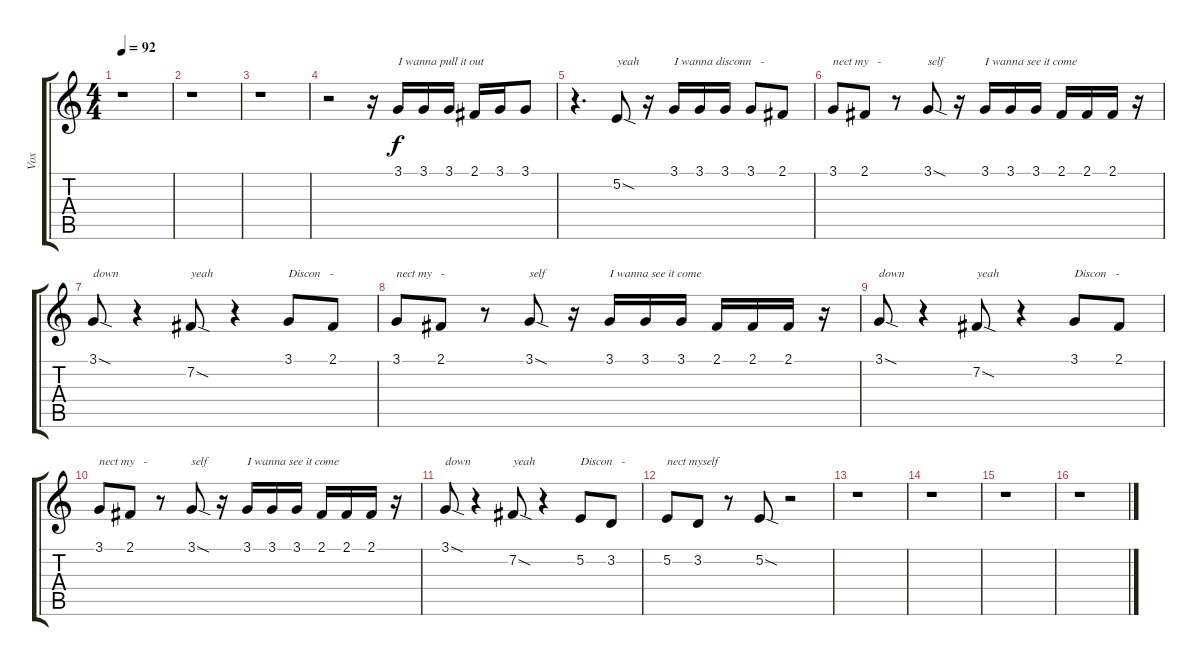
\track ("Vox" "Vox") {instrument violin}
\staff {score tabs}
\tuning (E4 B3 G3 D3 A2 E2) {hide}
\ts (4 4)
\tempo 92
\clef g2
\ks c
r.1{dy f} |
r.1 |
r.1 |
r.2 r.16 3.1.16{txt "I wanna pull it out" instrument overdrivenguitar} 3.1.16 3.1.16 2.1.16 3.1.16 3.1.8 |
r.4{d} 5.2{sod}.8{txt "yeah"} r.16 3.1.16{txt "I wanna disconn   -"} 3.1.16 3.1.16 3.1.8 2.1.8 |
3.1.8{txt "nect my   -"} 2.1.8 r.8 3.1{sod}.8{txt "self"} r.16 3.1.16{txt "I wanna see it come"} 3.1.16 3.1.16 2.1.16 2.1.16 2.1.16 r.16 |
3.1{sod}.8{txt "down"} r.4 7.2{sod}.8{txt "yeah"} r.4 3.1.8{txt "Discon   -"} 2.1.8 |
3.1.8{txt "nect my   -"} 2.1.8 r.8 3.1{sod}.8{txt "self"} r.16 3.1.16{txt "I wanna see it come"} 3.1.16 3.1.16 2.1.16 2.1.16 2.1.16 r.16 |
3.1{sod}.8{txt "down"} r.4 7.2{sod}.8{txt "yeah"} r.4 3.1.8{txt "Discon   -"} 2.1.8 |
3.1.8{txt "nect my   -"} 2.1.8 r.8 3.1{sod}.8{txt "self"} r.16 3.1.16{txt "I wanna see it come"} 3.1.16 3.1.16 2.1.16 2.1.16 2.1.16 r.16 |
3.1{sod}.8{txt "down"} r.4 7.2{sod}.8{txt "yeah"} r.4 5.2.8{txt "Discon   -"} 3.2.8 |
5.2.8{txt "nect myself"} 3.2.8 r.8 5.2{sod}.8 r.2 |
r.1 |
r.1 |
r.1 |
r.1
